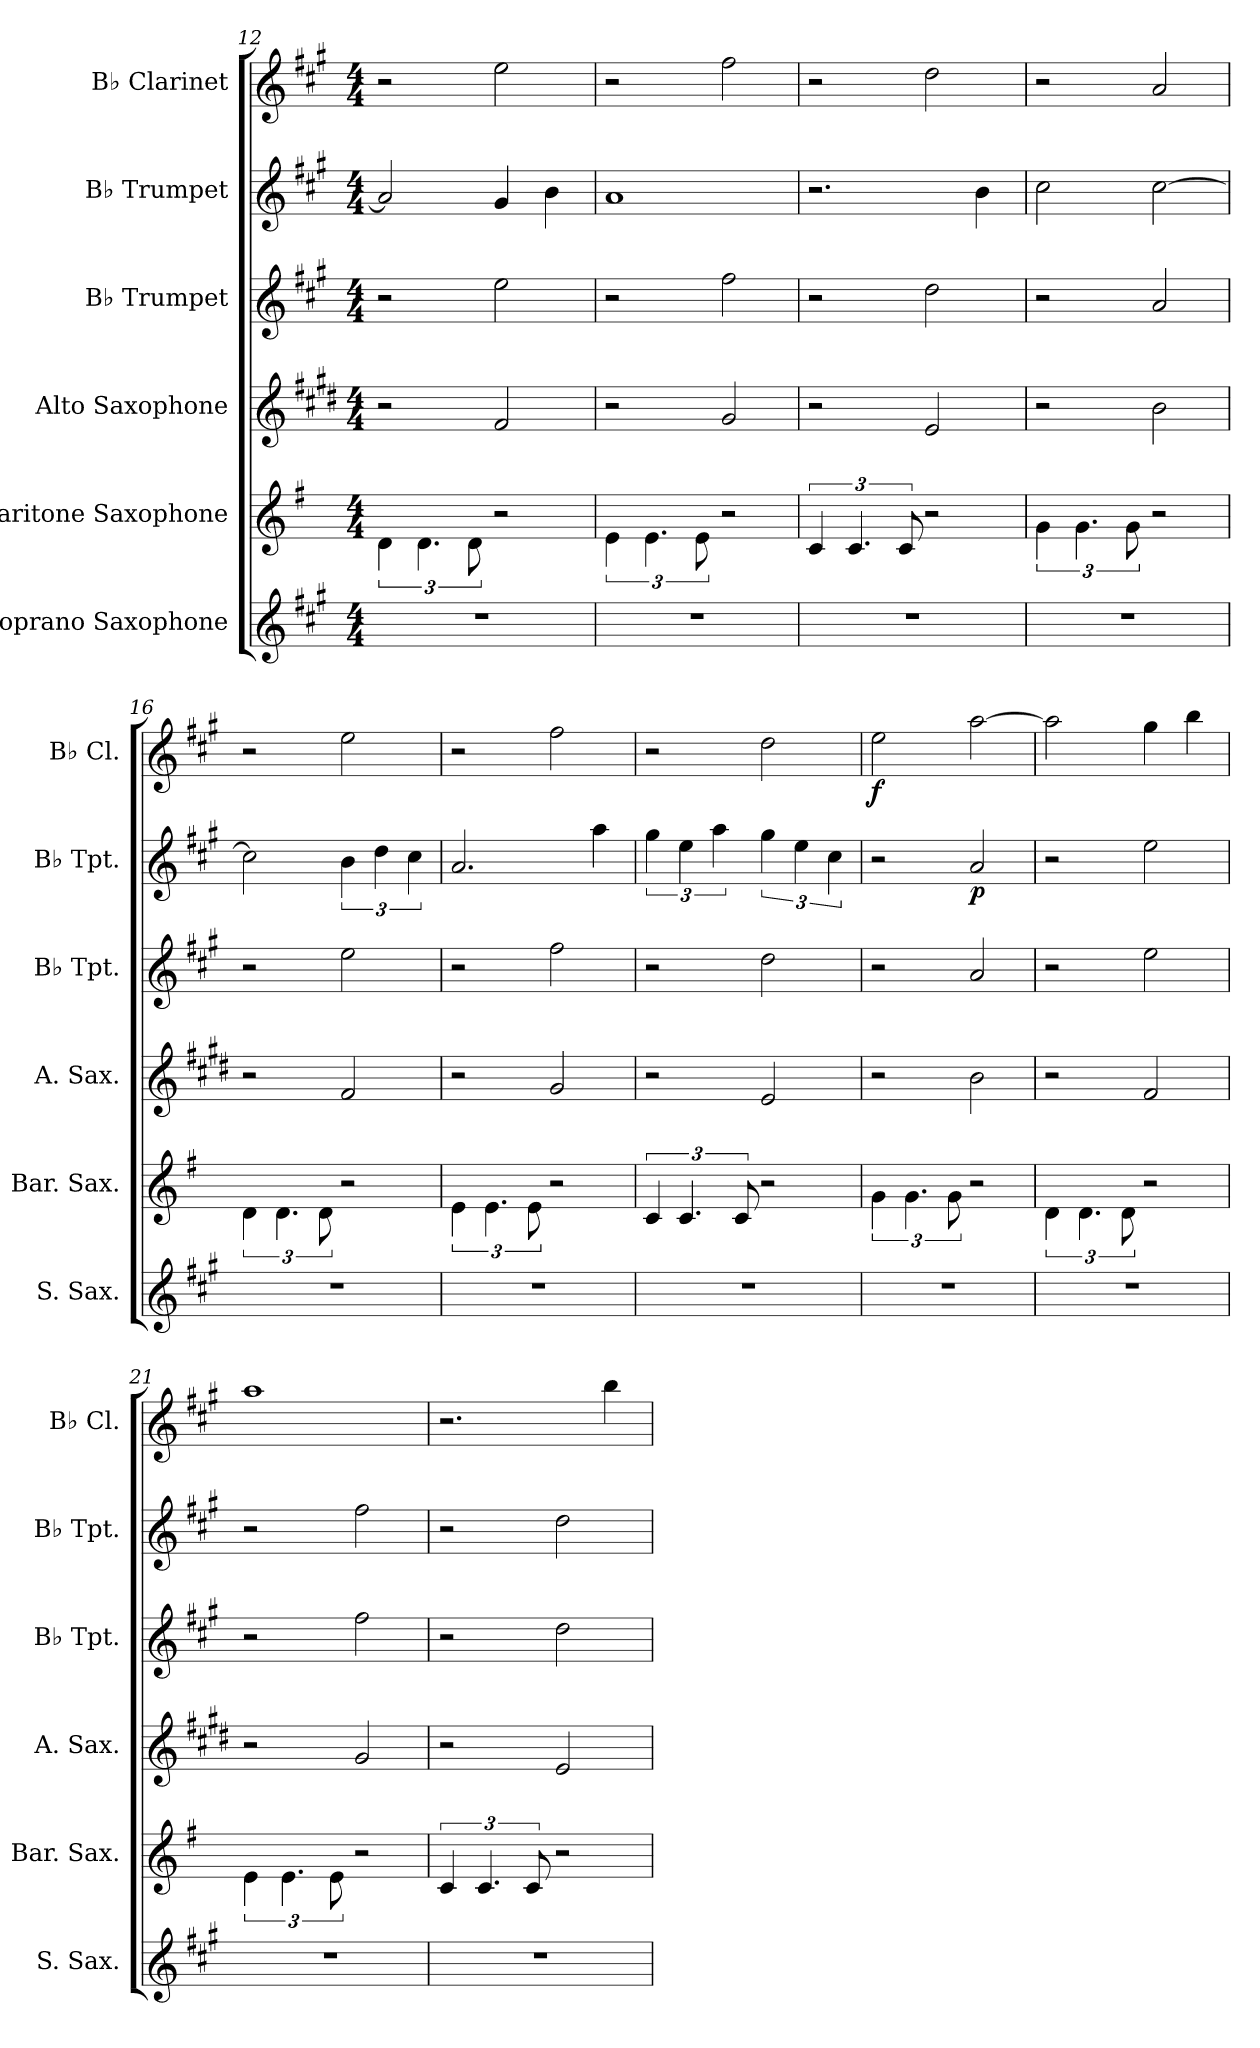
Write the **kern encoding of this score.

**kern	**kern	**kern	**kern	**kern	**dynam	**kern	**dynam
*part6	*part5	*part4	*part3	*part2	*part2	*part1	*part1
*staff6	*staff5	*staff4	*staff3	*staff2	*staff2	*staff1	*staff1
*I"Soprano Saxophone	*I"Baritone Saxophone	*I"Alto Saxophone	*I"B♭ Trumpet	*I"B♭ Trumpet	*	*I"B♭ Clarinet	*
*I'S. Sax.	*I'Bar. Sax.	*I'A. Sax.	*I'B♭ Tpt.	*I'B♭ Tpt.	*	*I'B♭ Cl.	*
*clefG2	*clefG2	*clefG2	*clefG2	*clefG2	*	*clefG2	*
*ITrd1c2	*ITrd12c21	*ITrd5c9	*ITrd1c2	*ITrd1c2	*	*ITrd1c2	*
*k[f#]	*k[f#]	*k[f#]	*k[f#]	*k[f#]	*	*k[f#]	*
*M4/4	*M4/4	*M4/4	*M4/4	*M4/4	*	*M4/4	*
=12	=12	=12	=12	=12	=12	=12	=12
1r	6D\	2r	2r	2g/]	.	2r	.
.	6.D\	.	.	.	.	.	.
.	12D\	.	.	.	.	.	.
.	2r	2A/	2dd\	4f#/	.	2dd\	.
.	.	.	.	4a\	.	.	.
=13	=13	=13	=13	=13	=13	=13	=13
1r	6E\	2r	2r	1g	.	2r	.
.	6.E\	.	.	.	.	.	.
.	12E\	.	.	.	.	.	.
.	2r	2B/	2ee\	.	.	2ee\	.
=14	=14	=14	=14	=14	=14	=14	=14
1r	6C/	2r	2r	2.r	.	2r	.
.	6.C/	.	.	.	.	.	.
.	12C/	.	.	.	.	.	.
.	2r	2G/	2cc\	.	.	2cc\	.
.	.	.	.	4a\	.	.	.
=15	=15	=15	=15	=15	=15	=15	=15
1r	6G\	2r	2r	2b\	.	2r	.
.	6.G\	.	.	.	.	.	.
.	12G\	.	.	.	.	.	.
.	2r	2d\	2g/	[2b\	.	2g/	.
=16	=16	=16	=16	=16	=16	=16	=16
1r	6D\	2r	2r	2b\]	.	2r	.
.	6.D\	.	.	.	.	.	.
.	12D\	.	.	.	.	.	.
.	2r	2A/	2dd\	6a\	.	2dd\	.
.	.	.	.	6cc\	.	.	.
.	.	.	.	6b\	.	.	.
!!LO:LB:g=z
=17	=17	=17	=17	=17	=17	=17	=17
1r	6E\	2r	2r	2.g/	.	2r	.
.	6.E\	.	.	.	.	.	.
.	12E\	.	.	.	.	.	.
.	2r	2B/	2ee\	.	.	2ee\	.
.	.	.	.	4gg\	.	.	.
=18	=18	=18	=18	=18	=18	=18	=18
1r	6C/	2r	2r	6ff#\	.	2r	.
.	6.C/	.	.	6dd\	.	.	.
.	.	.	.	6gg\	.	.	.
.	12C/	.	.	.	.	.	.
.	2r	2G/	2cc\	6ff#\	.	2cc\	.
.	.	.	.	6dd\	.	.	.
.	.	.	.	6b\	.	.	.
=19	=19	=19	=19	=19	=19	=19	=19
!	!	!	!	!	!	!	!LO:DY:b
1r	6G\	2r	2r	2r	.	2dd\	f
.	6.G\	.	.	.	.	.	.
.	12G\	.	.	.	.	.	.
!	!	!	!	!	!LO:DY:b	!	!
.	2r	2d\	2g/	2g/	p	[2gg\	.
=20	=20	=20	=20	=20	=20	=20	=20
1r	6D\	2r	2r	2r	.	2gg\]	.
.	6.D\	.	.	.	.	.	.
.	12D\	.	.	.	.	.	.
.	2r	2A/	2dd\	2dd\	.	4ff#\	.
.	.	.	.	.	.	4aa\	.
=21	=21	=21	=21	=21	=21	=21	=21
1r	6E\	2r	2r	2r	.	1gg	.
.	6.E\	.	.	.	.	.	.
.	12E\	.	.	.	.	.	.
.	2r	2B/	2ee\	2ee\	.	.	.
=22	=22	=22	=22	=22	=22	=22	=22
1r	6C/	2r	2r	2r	.	2.r	.
.	6.C/	.	.	.	.	.	.
.	12C/	.	.	.	.	.	.
.	2r	2G/	2cc\	2cc\	.	.	.
.	.	.	.	.	.	4aa\	.
=	=	=	=	=	=	=	=
*-	*-	*-	*-	*-	*-	*-	*-
